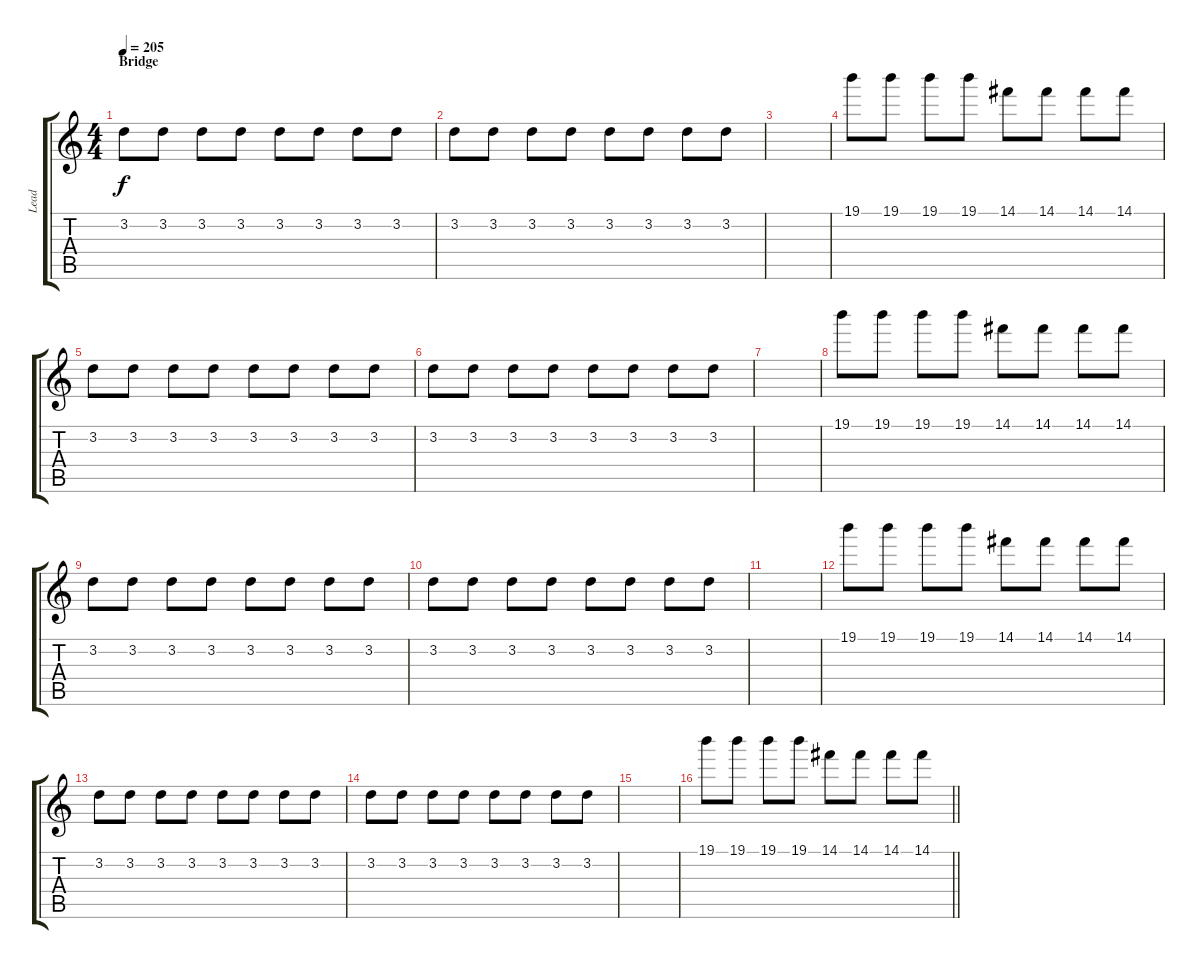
\track ("Lead" "Lead") {instrument overdrivenguitar}
\staff {score tabs}
\tuning (E4 B3 G3 D3 A2 E2) {hide}
\ts (4 4)
\section ("" "Bridge")
\tempo 205
\clef g2
\ks c
3.2.8{dy f} 3.2.8 3.2.8 3.2.8 3.2.8 3.2.8 3.2.8 3.2.8 |
3.2.8 3.2.8 3.2.8 3.2.8 3.2.8 3.2.8 3.2.8 3.2.8 |
|
19.1.8 19.1.8 19.1.8 19.1.8 14.1.8 14.1.8 14.1.8 14.1.8 |
3.2.8 3.2.8 3.2.8 3.2.8 3.2.8 3.2.8 3.2.8 3.2.8 |
3.2.8 3.2.8 3.2.8 3.2.8 3.2.8 3.2.8 3.2.8 3.2.8 |
|
19.1.8 19.1.8 19.1.8 19.1.8 14.1.8 14.1.8 14.1.8 14.1.8 |
3.2.8 3.2.8 3.2.8 3.2.8 3.2.8 3.2.8 3.2.8 3.2.8 |
3.2.8 3.2.8 3.2.8 3.2.8 3.2.8 3.2.8 3.2.8 3.2.8 |
|
19.1.8 19.1.8 19.1.8 19.1.8 14.1.8 14.1.8 14.1.8 14.1.8 |
3.2.8 3.2.8 3.2.8 3.2.8 3.2.8 3.2.8 3.2.8 3.2.8 |
3.2.8 3.2.8 3.2.8 3.2.8 3.2.8 3.2.8 3.2.8 3.2.8 |
|
\barLineRight lightlight
19.1.8 19.1.8 19.1.8 19.1.8 14.1.8 14.1.8 14.1.8 14.1.8
